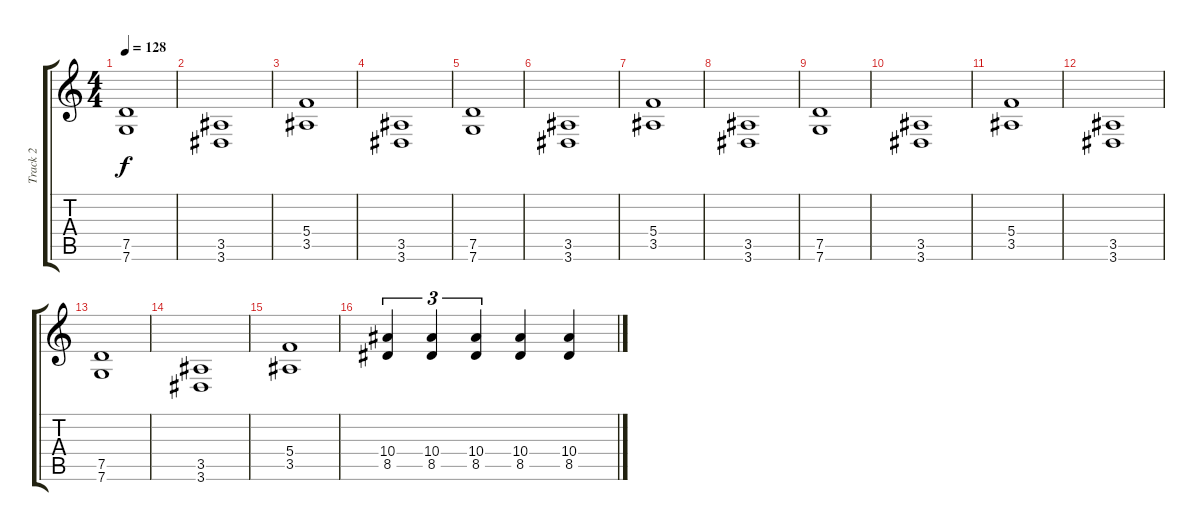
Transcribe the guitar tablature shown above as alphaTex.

\track ("Track 2" "Track 2") {instrument electricguitarmuted}
\staff {score tabs}
\tuning (D4 A3 F3 C3 G2 C2) {hide}
\ts (4 4)
\tempo 128
\clef g2
\ks c
(7.5 7.6).1{dy f} |
(3.5 3.6).1 |
(5.4 3.5).1 |
(3.5 3.6).1 |
(7.5 7.6).1 |
(3.5 3.6).1 |
(5.4 3.5).1 |
(3.5 3.6).1 |
(7.5 7.6).1 |
(3.5 3.6).1 |
(5.4 3.5).1 |
(3.5 3.6).1 |
(7.5 7.6).1 |
(3.5 3.6).1 |
(5.4 3.5).1 |
(10.4 8.5).4{tu (3 2)} (10.4 8.5).4{tu (3 2)} (10.4 8.5).4{tu (3 2)} (10.4 8.5).4 (10.4 8.5).4
